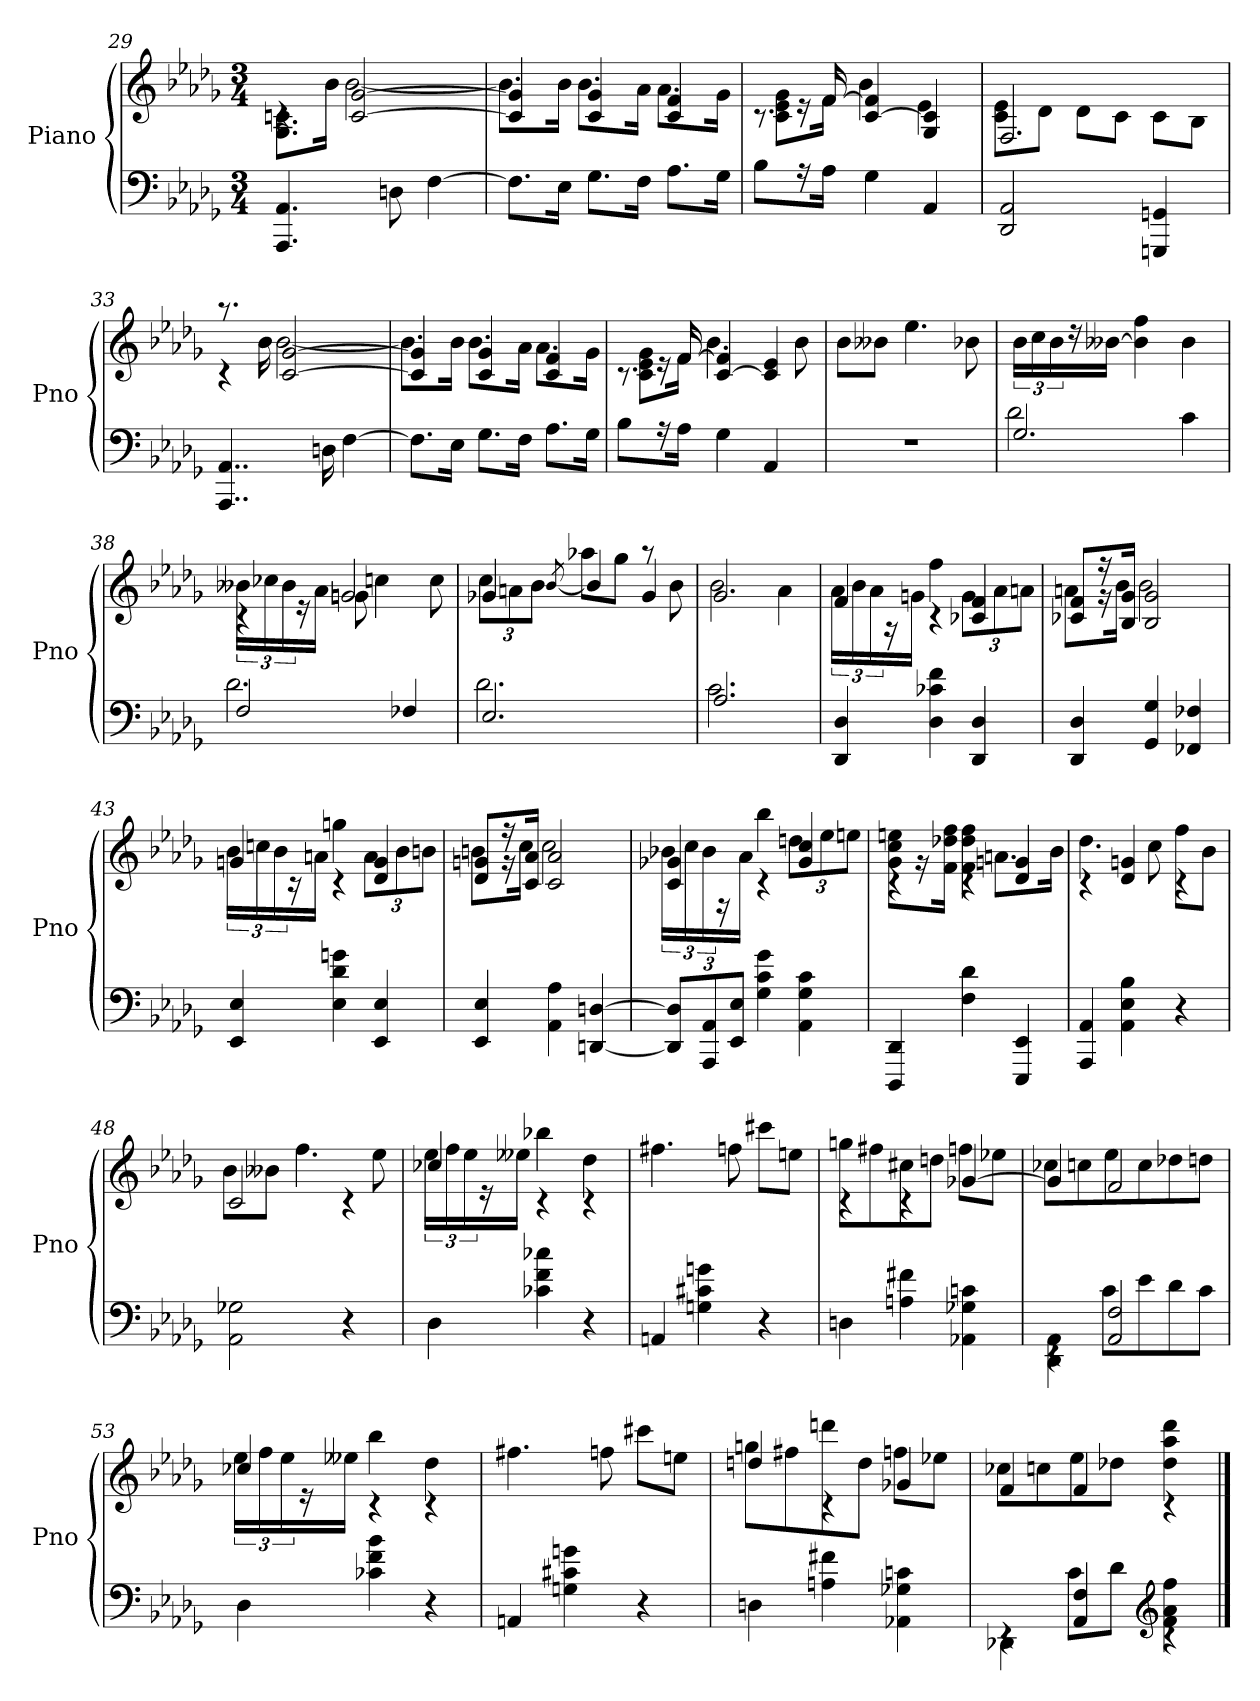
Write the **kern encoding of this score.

**kern	**kern
*part1	*part1
*staff2	*staff1
*I"Piano	*
*I'Pno	*
*clefF4	*clefG2
*k[b-e-a-d-g-]	*k[b-e-a-d-g-]
*M3/4	*M3/4
=29	=29
*	*^
4.AAA- 4.AA-	4rc	8.G- 8.cnL
.	.	16b-Jk
.	[2c [2g-	[2b-
8Dn	.	.
[4F	.	.
=30	=30	=30
8.FL]	4c] 4g-]	8.b-L]
16E-Jk	.	16b-Jk
8.G-L	4c 4g-	8.b-L
16FJk	.	16a-Jk
8.A-L	4c 4f	8.a-L
16G-Jk	.	16g-Jk
=31	=31	=31
8B-L	8.rc	8c 8e- 8g-L
16r	.	16r
16A-Jk	[16f	16fJk
4G-	[4c 4f]	4b-
4AA-	4G- 4c]	4e-
=32	=32	=32
2DD- 2AA-	2.F	8c 8e-L
.	.	8d-J
.	.	8d-L
.	.	8cJ
4GGGn 4GGn	.	8cL
.	.	8B-J
=33	=33	=33
4..AAA- 4..AA-	4rc	8.raa
.	.	16b-
.	[2c [2g-	[2b-
16Dn	.	.
[4F	.	.
=34	=34	=34
8.FL]	4c] 4g-]	8.b-L]
16E-Jk	.	16b-Jk
8.G-L	4c 4g-	8.b-L
16FJk	.	16a-Jk
8.A-L	4c 4f	8.a-L
16G-Jk	.	16g-Jk
=35	=35	=35
8B-L	8.rc	8c 8e- 8g-L
16r	.	16r
16A-Jk	[16f	16fJk
4G-	[4c 4f]	4.b-
4AA-	4c] 4e-	.
.	.	8b-
*	*v	*v
=36	=36
2.r	8b-L
.	8b--XJ
.	4.ee-
.	8b-X
=37	=37
*^	*
2.G-	2d-	24b-LL
.	.	24cc
.	.	24b-
.	.	16r
.	.	[16b--XJJ
.	.	4b--] 4ff
.	4c	4b--
=38	=38	=38
*	*	*^
2F	2.d-	4rc	24b--XLL
.	.	.	24cc-X
.	.	.	24b--
.	.	.	16r
.	.	.	16a-JJ
.	.	2gn	8gn
.	.	.	4ccn
4F-X	.	.	.
.	.	.	8cc
=39	=39	=39	=39
2.E-	2.d-	4g-X	12ccL
.	.	.	12an
.	.	.	12b-J
.	.	[8qb-	.
.	.	4b-]	8aa-XL
.	.	.	8gg-J
.	.	4g-	8raa
.	.	.	8b-
=40	=40	=40	=40
2.A-	2.c	2.g-	2b-
.	.	.	4a-
*v	*v	*	*
=41	=41	=41
4DD- 4D-	4f	24a-LL
.	.	24b-
.	.	24a-
.	.	16r
.	.	16gnJJ
4D- 4c-X 4f	4rc	4ff
4DD- 4D-	4c-X 4f	12gL
.	.	12a-
.	.	12anJ
=42	=42	=42
4DD- 4D-	8c-X 8fL	8anL
.	16r	16r
.	16B- 16g-Jk	16b-Jk
4GG- 4G-	2B- 2g-	2b-
4FF-X 4F-X	.	.
=43	=43	=43
4EE- 4E-	4gn	24b-LL
.	.	24ccn
.	.	24b-
.	.	16r
.	.	16anJJ
4E- 4d- 4gn	4rc	4ggn
4EE- 4E-	4d- 4g	12aL
.	.	12b-
.	.	12bnJ
=44	=44	=44
4EE- 4E-	8d- 8gnL	8bnL
.	16r	16r
.	16c 16a-Jk	16ccJk
4AA- 4A-	2c 2a-	2cc
[4DDn [4Dn	.	.
=45	=45	=45
12DD] 12D]L	4c 4g-X	24b-XLL
.	.	24cc
12AAA- 12AA-	.	24b-
.	.	16r
12EE- 12E-J	.	.
.	.	16a-JJ
4G- 4c 4g-	4rc	4bb-
4AA- 4G- 4c	4g- 4cc	12ddnL
.	.	12ee-
.	.	12eenJ
=46	=46	=46
4DDD- 4DD-	4rc	8g- 8cc 8eenL
.	.	16r
.	.	16f 16dd-X 16ffJk
4F 4d-	4rc	4f 4dd- 4ff
4EEE- 4EE-	4d- 4gn	8.anL
.	.	16b-Jk
=47	=47	=47
4AAA- 4AA-	4rc	4.dd-
4AA- 4E- 4B-	4d- 4gn	.
.	.	8cc
4r	4rc	8ffL
.	.	8b-J
=48	=48	=48
2AA- 2G-X	2c	8b-L
.	.	8b--XJ
.	.	4.ff
4r	4rc	.
.	.	8ee-
=49	=49	=49
4D-	4cc-X	24ee-LL
.	.	24ff
.	.	24ee-
.	.	16r
.	.	16ee--XJJ
4c-X 4f 4cc-X	4rc	4bb-X
4r	4rc	4dd-
*	*v	*v
=50	=50
4AAn	4.ff#X
4Gn 4c#X 4gn	.
.	8ffn
4r	8ccc#XL
.	8eenJ
=51	=51
*	*^
4Dn	4rc	8ggnL
.	.	8ff#X
4An 4f#X	4rc	8cc#X
.	.	8ddnJ
4AA-X 4G-X 4cn	[4g-X	8ffnL
.	.	8ee-XJ
=52	=52	=52
*^	*	*
4rEE	4DD- 4AA-	4g-]	8cc-XL
.	.	.	8ccn
2AA- 2F	8cL	2f	8ee-
.	8e-	.	8cc
.	8d-	.	8dd-X
.	8cJ	.	8ddnJ
*v	*v	*	*
=53	=53	=53
4D-	4cc-X	24ee-LL
.	.	24ff
.	.	24ee-
.	.	16r
.	.	16ee--XJJ
4c-X 4f 4b-	4rc	4bb-
4r	4rc	4dd-
*	*v	*v
=54	=54
4AAn	4.ff#X
4Gn 4c#X 4gn	.
.	8ffn
4r	8ccc#XL
.	8eenJ
=55	=55
*	*^
4Dn	4ddn	8ggnL
.	.	8ff#X
4An 4f#X	4rc	8dddn
.	.	8ddJ
4AA-X 4G-X 4cn	4g-X	8ffnL
.	.	8ee-XJ
=56	=56	=56
*^	*	*
4rEE	4DD-X	4f	8cc-XL
.	.	.	8ccn
4AA- 4F	8cL	4f	8ee-
.	8d-J	.	8dd-XJ
*clefG2	*	*	*
4rc	4f 4a- 4ff	4rc	4dd- 4aa- 4ddd-
*v	*v	*	*
*	*v	*v
==	==
*-	*-
